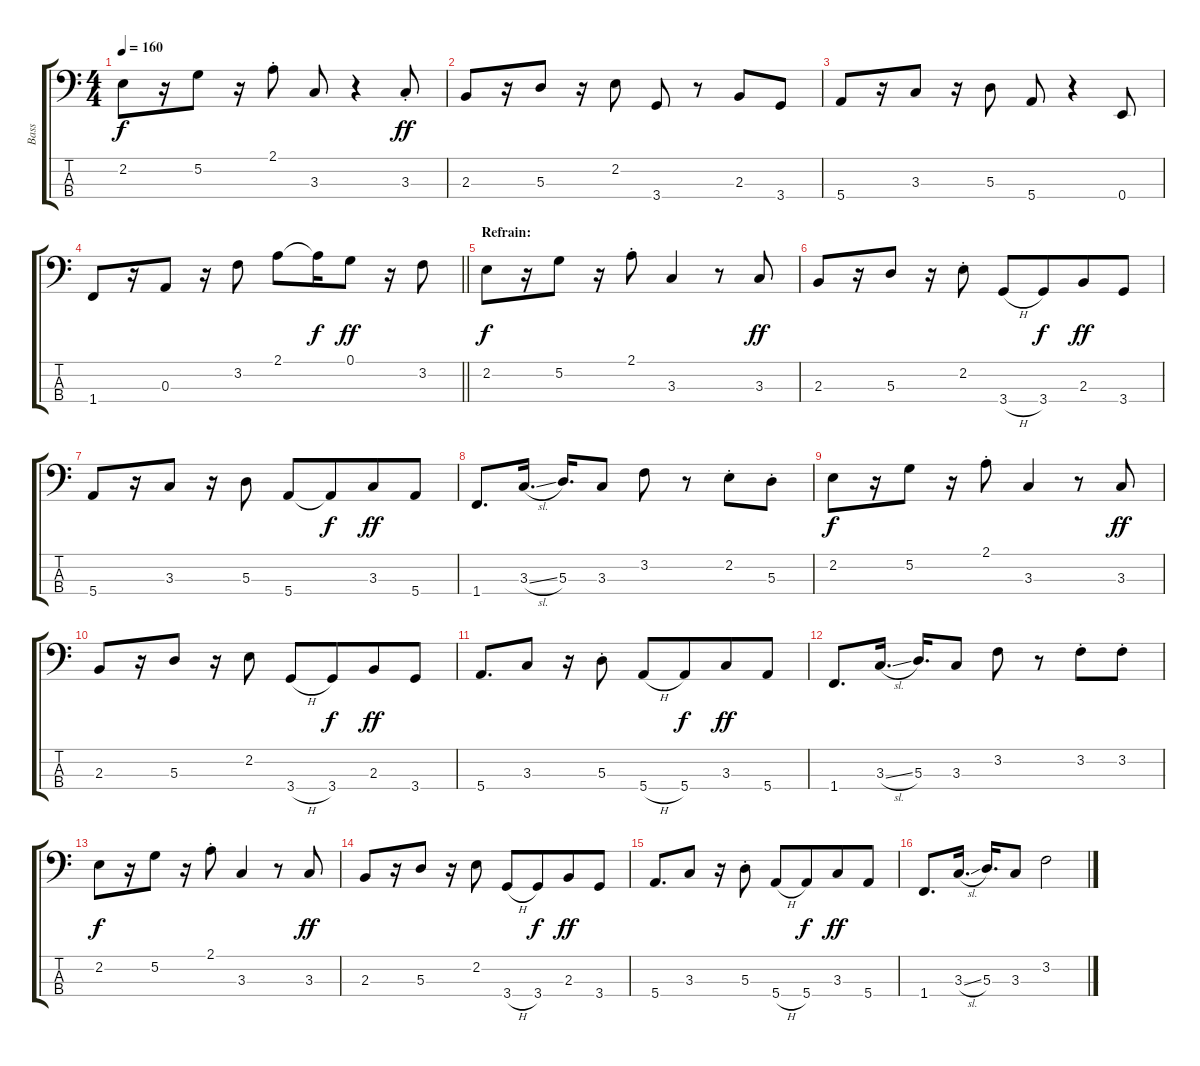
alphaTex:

\track ("Bass" "Bass") {instrument fretlessbass}
\staff {score tabs}
\tuning (G2 D2 A1 E1) {hide}
\ts (4 4)
\tempo 160
\clef f4
\ks c
2.2.8{dy f} r.16 5.2.8 r.16 2.1{st}.8 3.3.8 r.4 3.3{st}.8{dy ff} |
2.3.8 r.16 5.3.8 r.16 2.2.8 3.4.8 r.8{beam merge} 2.3.8 3.4.8 |
5.4.8 r.16 3.3.8 r.16 5.3.8 5.4.8 r.4 0.4.8 |
\barLineRight lightlight
1.4.8 r.16 0.3.8 r.16 3.2.8 2.1.8 2.1{t}.16{dy f} 0.1.8{dy ff} r.16 3.2.8 |
\section ("" "Refrain:")
2.2.8{dy f} r.16 5.2.8 r.16 2.1{st}.8 3.3.4 r.8 3.3.8{dy ff} |
2.3.8 r.16 5.3.8 r.16 2.2{st}.8 3.4{h}.8 3.4.8{dy f beam merge} 2.3.8{dy ff} 3.4.8 |
5.4.8 r.16 3.3.8 r.16 5.3.8 5.4.8 5.4{t}.8{dy f beam merge} 3.3.8{dy ff} 5.4.8 |
1.4.8{d} 3.3{sl}.16{d} 5.3.16{d} 3.3.8 3.2.8 r.8 2.2{st}.8 5.3{st}.8 |
2.2.8{dy f} r.16 5.2.8 r.16 2.1{st}.8 3.3.4 r.8 3.3.8{dy ff} |
2.3.8 r.16 5.3.8 r.16 2.2.8 3.4{h}.8 3.4.8{dy f beam merge} 2.3.8{dy ff} 3.4.8 |
5.4.8{d} 3.3.8 r.16 5.3{st}.8 5.4{h}.8 5.4.8{dy f beam merge} 3.3.8{dy ff} 5.4.8 |
1.4.8{d} 3.3{sl}.16{d} 5.3.16{d} 3.3.8 3.2.8 r.8 3.2{st}.8 3.2{st}.8 |
2.2.8{dy f} r.16 5.2.8 r.16 2.1{st}.8 3.3.4 r.8 3.3.8{dy ff} |
2.3.8 r.16 5.3.8 r.16 2.2.8 3.4{h}.8 3.4.8{dy f beam merge} 2.3.8{dy ff} 3.4.8 |
5.4.8{d} 3.3.8 r.16 5.3{st}.8 5.4{h}.8 5.4.8{dy f beam merge} 3.3.8{dy ff} 5.4.8 |
1.4.8{d} 3.3{sl}.16{d} 5.3.16{d} 3.3.8 3.2.2
